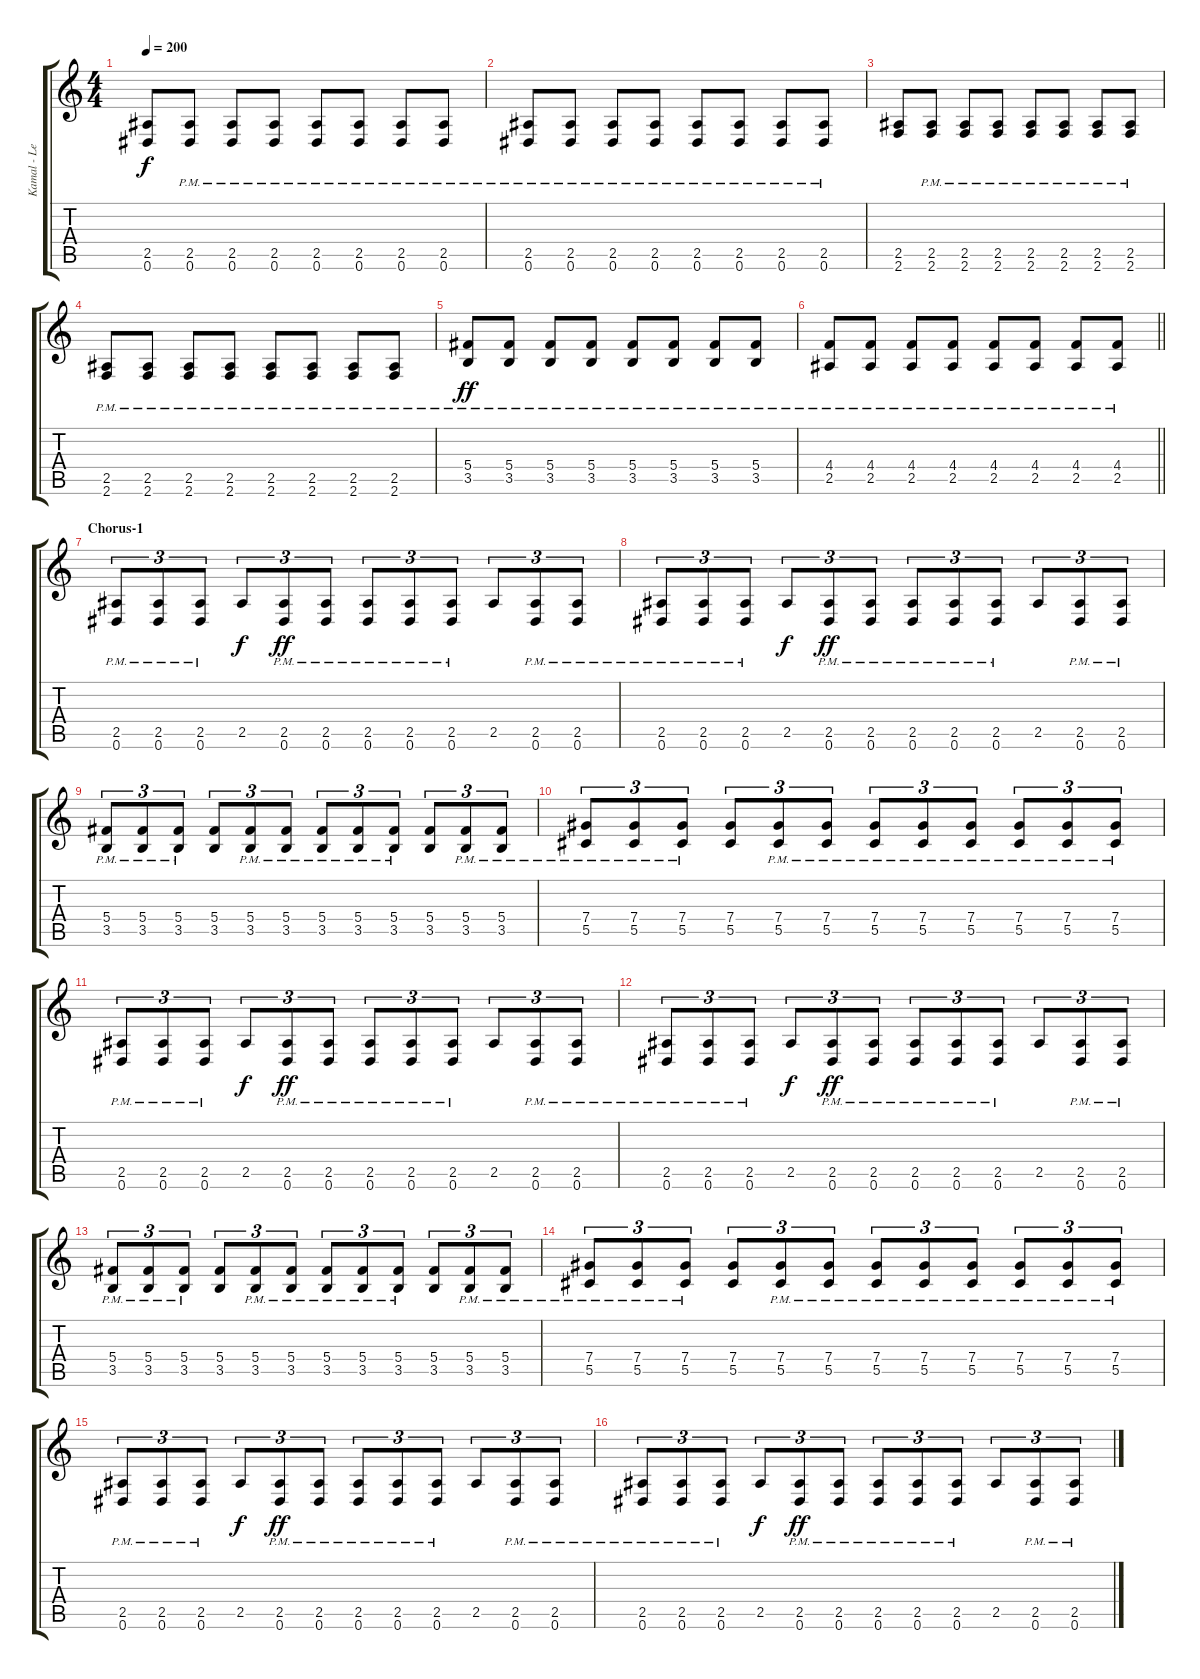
\track ("Kamal - Lead" "Kamal - Le") {instrument distortionguitar}
\staff {score tabs}
\tuning (Eb4 Bb3 Gb3 Db3 Ab2 Eb2) {hide}
\ts (4 4)
\tempo 200
\clef g2
\ks c
(2.5 0.6).8{dy f} (2.5{pm} 0.6{pm}).8 (2.5{pm} 0.6{pm}).8 (2.5{pm} 0.6{pm}).8 (2.5{pm} 0.6{pm}).8 (2.5{pm} 0.6{pm}).8 (2.5{pm} 0.6{pm}).8 (2.5{pm} 0.6{pm}).8 |
(2.5{pm} 0.6{pm}).8 (2.5{pm} 0.6{pm}).8 (2.5{pm} 0.6{pm}).8 (2.5{pm} 0.6{pm}).8 (2.5{pm} 0.6{pm}).8 (2.5{pm} 0.6{pm}).8 (2.5{pm} 0.6{pm}).8 (2.5{pm} 0.6{pm}).8 |
(2.5 2.6).8 (2.5{pm} 2.6{pm}).8 (2.5{pm} 2.6{pm}).8 (2.5{pm} 2.6{pm}).8 (2.5{pm} 2.6{pm}).8 (2.5{pm} 2.6{pm}).8 (2.5{pm} 2.6{pm}).8 (2.5{pm} 2.6{pm}).8 |
(2.5{pm} 2.6{pm}).8 (2.5{pm} 2.6{pm}).8 (2.5{pm} 2.6{pm}).8 (2.5{pm} 2.6{pm}).8 (2.5{pm} 2.6{pm}).8 (2.5{pm} 2.6{pm}).8 (2.5{pm} 2.6{pm}).8 (2.5{pm} 2.6{pm}).8 |
(5.4{pm} 3.5{pm}).8{dy ff} (5.4{pm} 3.5{pm}).8 (5.4{pm} 3.5{pm}).8 (5.4{pm} 3.5{pm}).8 (5.4{pm} 3.5{pm}).8 (5.4{pm} 3.5{pm}).8 (5.4{pm} 3.5{pm}).8 (5.4{pm} 3.5{pm}).8 |
\barLineRight lightlight
(4.4{pm} 2.5{pm}).8 (4.4{pm} 2.5{pm}).8 (4.4{pm} 2.5{pm}).8 (4.4{pm} 2.5{pm}).8 (4.4{pm} 2.5{pm}).8 (4.4{pm} 2.5{pm}).8 (4.4{pm} 2.5{pm}).8 (4.4{pm} 2.5{pm}).8 |
\section ("" "Chorus-1")
(2.5{pm} 0.6{pm}).8{tu (3 2)} (2.5{pm} 0.6{pm}).8{tu (3 2)} (2.5{pm} 0.6{pm}).8{tu (3 2)} 2.5.8{tu (3 2) dy f} (2.5{pm} 0.6{pm}).8{tu (3 2) dy ff} (2.5{pm} 0.6{pm}).8{tu (3 2)} (2.5{pm} 0.6{pm}).8{tu (3 2)} (2.5{pm} 0.6{pm}).8{tu (3 2)} (2.5{pm} 0.6{pm}).8{tu (3 2)} 2.5.8{tu (3 2)} (2.5 0.6{pm}).8{tu (3 2)} (2.5{pm} 0.6{pm}).8{tu (3 2)} |
(2.5{pm} 0.6{pm}).8{tu (3 2)} (2.5{pm} 0.6{pm}).8{tu (3 2)} (2.5{pm} 0.6{pm}).8{tu (3 2)} 2.5.8{tu (3 2) dy f} (2.5{pm} 0.6{pm}).8{tu (3 2) dy ff} (2.5{pm} 0.6{pm}).8{tu (3 2)} (2.5{pm} 0.6{pm}).8{tu (3 2)} (2.5{pm} 0.6{pm}).8{tu (3 2)} (2.5{pm} 0.6{pm}).8{tu (3 2)} 2.5.8{tu (3 2)} (2.5 0.6{pm}).8{tu (3 2)} (2.5{pm} 0.6{pm}).8{tu (3 2)} |
(5.4{pm} 3.5{pm}).8{tu (3 2)} (5.4{pm} 3.5{pm}).8{tu (3 2)} (5.4{pm} 3.5{pm}).8{tu (3 2)} (5.4 3.5).8{tu (3 2)} (5.4{pm} 3.5{pm}).8{tu (3 2)} (5.4{pm} 3.5{pm}).8{tu (3 2)} (5.4{pm} 3.5{pm}).8{tu (3 2)} (5.4{pm} 3.5{pm}).8{tu (3 2)} (5.4{pm} 3.5{pm}).8{tu (3 2)} (5.4 3.5).8{tu (3 2)} (5.4{pm} 3.5{pm}).8{tu (3 2)} (5.4{pm} 3.5{pm}).8{tu (3 2)} |
(7.4{pm} 5.5{pm}).8{tu (3 2)} (7.4{pm} 5.5{pm}).8{tu (3 2)} (7.4{pm} 5.5{pm}).8{tu (3 2)} (7.4 5.5).8{tu (3 2)} (7.4{pm} 5.5{pm}).8{tu (3 2)} (7.4{pm} 5.5{pm}).8{tu (3 2)} (7.4{pm} 5.5{pm}).8{tu (3 2)} (7.4{pm} 5.5{pm}).8{tu (3 2)} (7.4{pm} 5.5{pm}).8{tu (3 2)} (7.4{pm} 5.5{pm}).8{tu (3 2)} (7.4{pm} 5.5{pm}).8{tu (3 2)} (7.4{pm} 5.5{pm}).8{tu (3 2)} |
(2.5{pm} 0.6{pm}).8{tu (3 2)} (2.5{pm} 0.6{pm}).8{tu (3 2)} (2.5{pm} 0.6{pm}).8{tu (3 2)} 2.5.8{tu (3 2) dy f} (2.5{pm} 0.6{pm}).8{tu (3 2) dy ff} (2.5{pm} 0.6{pm}).8{tu (3 2)} (2.5{pm} 0.6{pm}).8{tu (3 2)} (2.5{pm} 0.6{pm}).8{tu (3 2)} (2.5{pm} 0.6{pm}).8{tu (3 2)} 2.5.8{tu (3 2)} (2.5 0.6{pm}).8{tu (3 2)} (2.5{pm} 0.6{pm}).8{tu (3 2)} |
(2.5{pm} 0.6{pm}).8{tu (3 2)} (2.5{pm} 0.6{pm}).8{tu (3 2)} (2.5{pm} 0.6{pm}).8{tu (3 2)} 2.5.8{tu (3 2) dy f} (2.5{pm} 0.6{pm}).8{tu (3 2) dy ff} (2.5{pm} 0.6{pm}).8{tu (3 2)} (2.5{pm} 0.6{pm}).8{tu (3 2)} (2.5{pm} 0.6{pm}).8{tu (3 2)} (2.5{pm} 0.6{pm}).8{tu (3 2)} 2.5.8{tu (3 2)} (2.5 0.6{pm}).8{tu (3 2)} (2.5{pm} 0.6{pm}).8{tu (3 2)} |
(5.4{pm} 3.5{pm}).8{tu (3 2)} (5.4{pm} 3.5{pm}).8{tu (3 2)} (5.4{pm} 3.5{pm}).8{tu (3 2)} (5.4 3.5).8{tu (3 2)} (5.4{pm} 3.5{pm}).8{tu (3 2)} (5.4{pm} 3.5{pm}).8{tu (3 2)} (5.4{pm} 3.5{pm}).8{tu (3 2)} (5.4{pm} 3.5{pm}).8{tu (3 2)} (5.4{pm} 3.5{pm}).8{tu (3 2)} (5.4 3.5).8{tu (3 2)} (5.4{pm} 3.5{pm}).8{tu (3 2)} (5.4{pm} 3.5{pm}).8{tu (3 2)} |
(7.4{pm} 5.5{pm}).8{tu (3 2)} (7.4{pm} 5.5{pm}).8{tu (3 2)} (7.4{pm} 5.5{pm}).8{tu (3 2)} (7.4 5.5).8{tu (3 2)} (7.4{pm} 5.5{pm}).8{tu (3 2)} (7.4{pm} 5.5{pm}).8{tu (3 2)} (7.4{pm} 5.5{pm}).8{tu (3 2)} (7.4{pm} 5.5{pm}).8{tu (3 2)} (7.4{pm} 5.5{pm}).8{tu (3 2)} (7.4{pm} 5.5{pm}).8{tu (3 2)} (7.4{pm} 5.5{pm}).8{tu (3 2)} (7.4{pm} 5.5{pm}).8{tu (3 2)} |
(2.5{pm} 0.6{pm}).8{tu (3 2)} (2.5{pm} 0.6{pm}).8{tu (3 2)} (2.5{pm} 0.6{pm}).8{tu (3 2)} 2.5.8{tu (3 2) dy f} (2.5{pm} 0.6{pm}).8{tu (3 2) dy ff} (2.5{pm} 0.6{pm}).8{tu (3 2)} (2.5{pm} 0.6{pm}).8{tu (3 2)} (2.5{pm} 0.6{pm}).8{tu (3 2)} (2.5{pm} 0.6{pm}).8{tu (3 2)} 2.5.8{tu (3 2)} (2.5 0.6{pm}).8{tu (3 2)} (2.5{pm} 0.6{pm}).8{tu (3 2)} |
(2.5{pm} 0.6{pm}).8{tu (3 2)} (2.5{pm} 0.6{pm}).8{tu (3 2)} (2.5{pm} 0.6{pm}).8{tu (3 2)} 2.5.8{tu (3 2) dy f} (2.5{pm} 0.6{pm}).8{tu (3 2) dy ff} (2.5{pm} 0.6{pm}).8{tu (3 2)} (2.5{pm} 0.6{pm}).8{tu (3 2)} (2.5{pm} 0.6{pm}).8{tu (3 2)} (2.5{pm} 0.6{pm}).8{tu (3 2)} 2.5.8{tu (3 2)} (2.5 0.6{pm}).8{tu (3 2)} (2.5{pm} 0.6{pm}).8{tu (3 2)}
